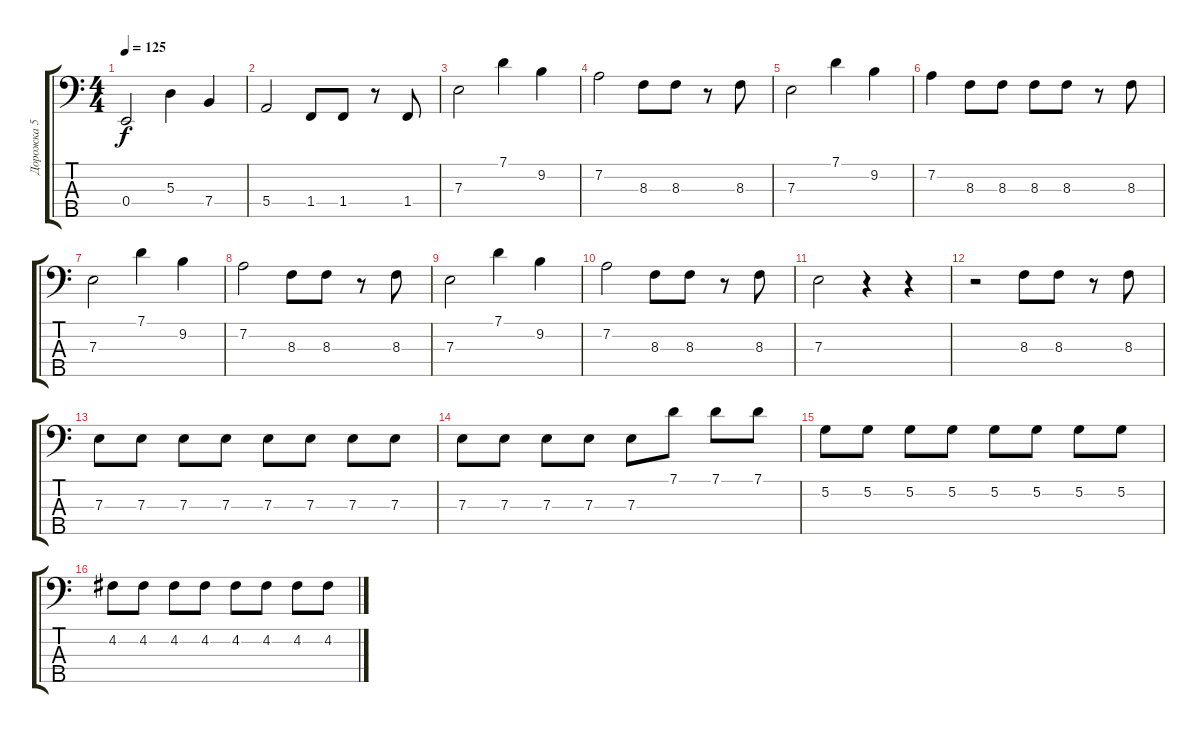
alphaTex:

\track ("Дорожка 5" "Дорожка 5") {instrument electricbasspick}
\staff {score tabs}
\tuning (G2 D2 A1 E1 B0) {hide}
\ts (4 4)
\tempo 125
\clef f4
\ks c
0.4.2{dy f} 5.3.4 7.4.4 |
5.4.2 1.4.8 1.4.8 r.8 1.4.8 |
7.3.2 7.1.4 9.2.4 |
7.2.2 8.3.8 8.3.8 r.8 8.3.8 |
7.3.2 7.1.4 9.2.4 |
7.2.4 8.3.8 8.3.8 8.3.8 8.3.8 r.8 8.3.8 |
7.3.2 7.1.4 9.2.4 |
7.2.2 8.3.8 8.3.8 r.8 8.3.8 |
7.3.2 7.1.4 9.2.4 |
7.2.2 8.3.8 8.3.8 r.8 8.3.8 |
7.3.2 r.4 r.4 |
r.2 8.3.8 8.3.8 r.8 8.3.8 |
7.3.8 7.3.8 7.3.8 7.3.8 7.3.8 7.3.8 7.3.8 7.3.8 |
7.3.8 7.3.8 7.3.8 7.3.8 7.3.8 7.1.8 7.1.8 7.1.8 |
5.2.8 5.2.8 5.2.8 5.2.8 5.2.8 5.2.8 5.2.8 5.2.8 |
4.2.8 4.2.8 4.2.8 4.2.8 4.2.8 4.2.8 4.2.8 4.2.8
